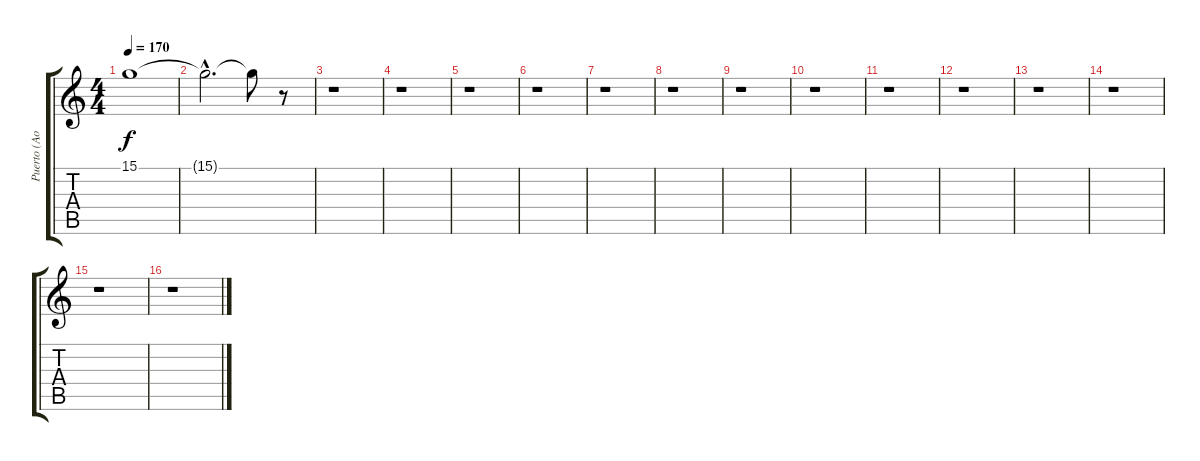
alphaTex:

\track ("Puerto (Aoshi)" "Puerto (Ao") {instrument stringensemble1}
\staff {score tabs}
\tuning (E4 B3 G3 D3 A2 E2) {hide}
\ts (4 4)
\tempo 170
\clef g2
\ks c
15.1.1{dy f} |
15.1{hac t}.2{d} 15.1{t}.8 r.8 |
r.1 |
r.1 |
r.1 |
r.1 |
r.1 |
r.1 |
r.1 |
r.1 |
r.1 |
r.1 |
r.1 |
r.1 |
r.1 |
r.1
